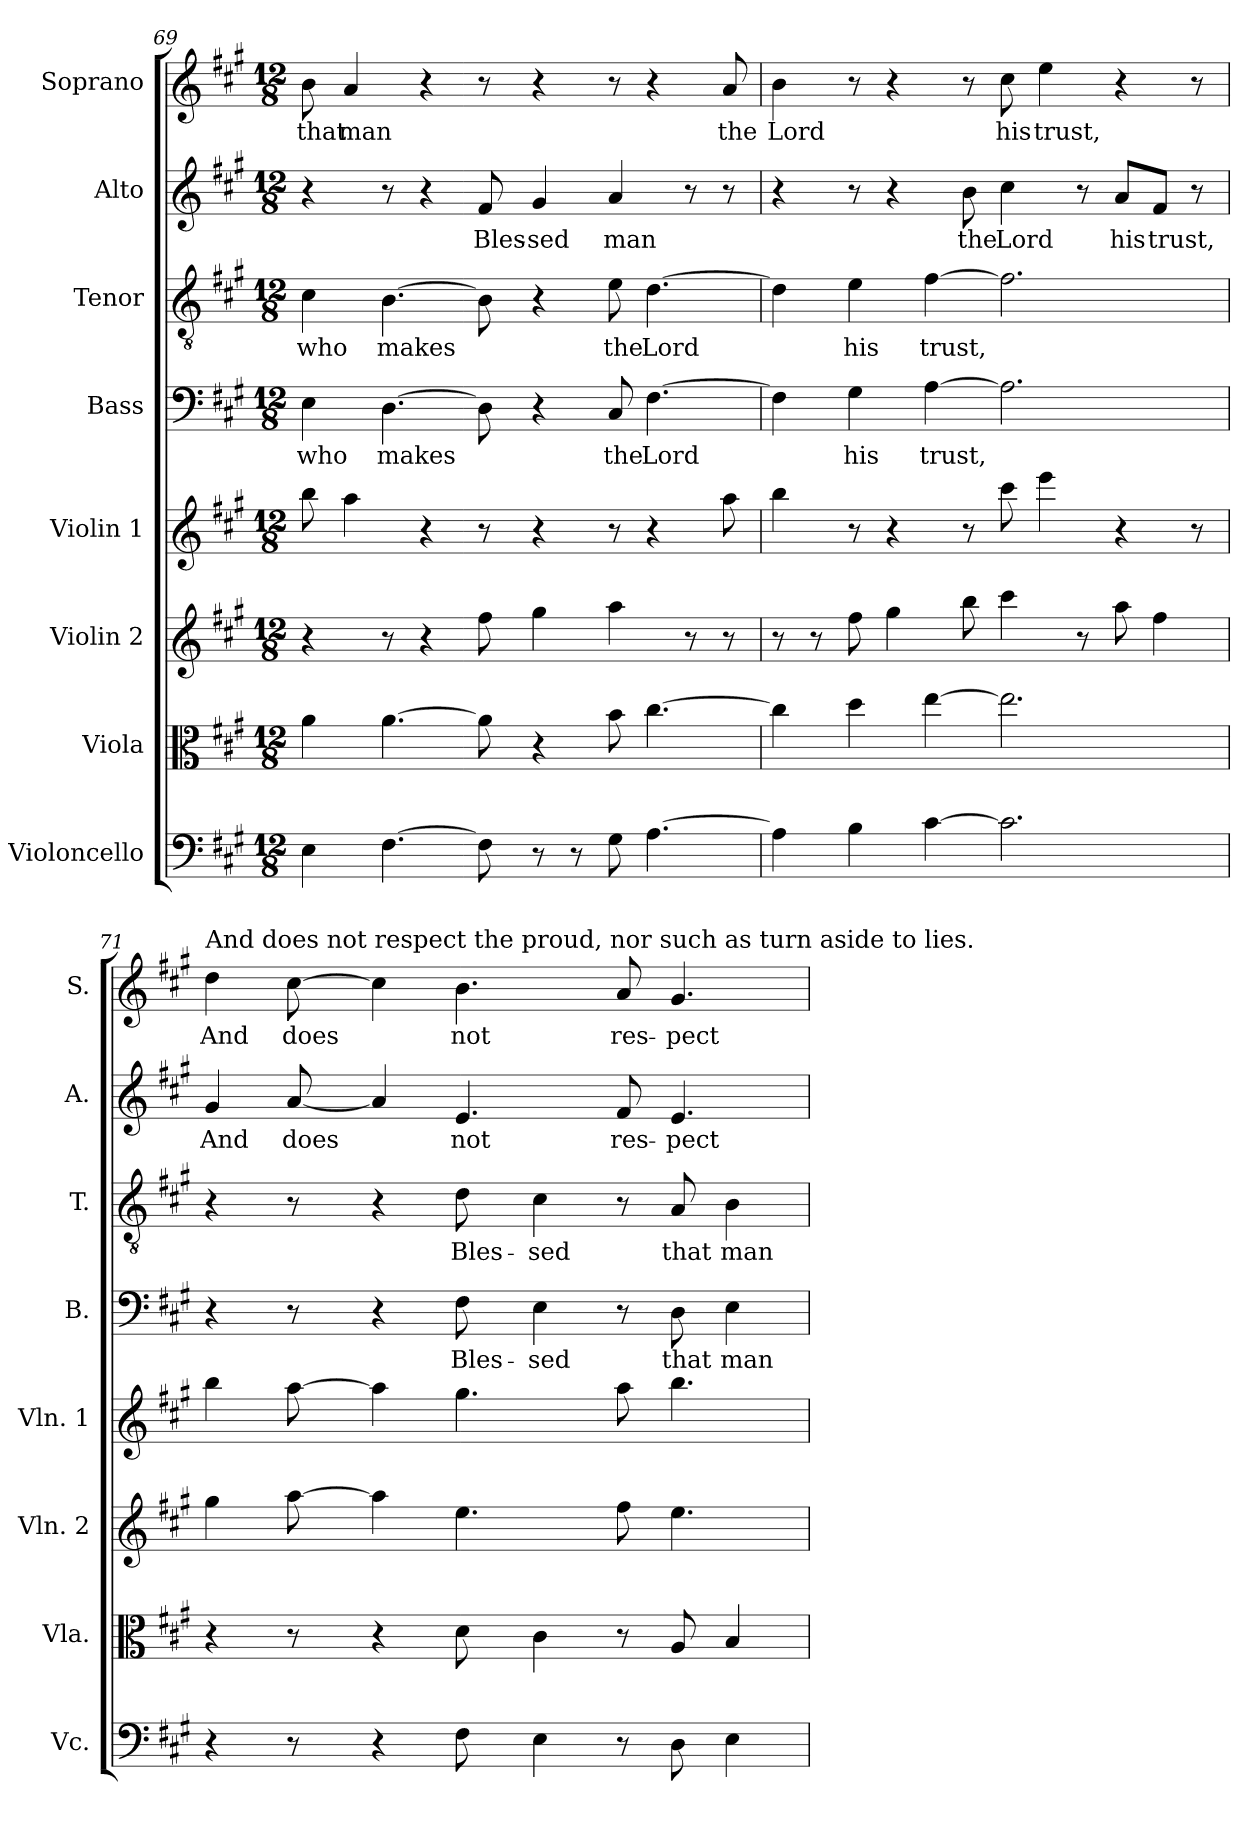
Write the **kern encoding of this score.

**kern	**kern	**kern	**kern	**kern	**text	**kern	**text	**kern	**text	**kern	**text
*part8	*part7	*part6	*part5	*part4	*part4	*part3	*part3	*part2	*part2	*part1	*part1
*staff8	*staff7	*staff6	*staff5	*staff4	*staff4	*staff3	*staff3	*staff2	*staff2	*staff1	*staff1
*I"Violoncello	*I"Viola	*I"Violin 2	*I"Violin 1	*I"Bass	*	*I"Tenor	*	*I"Alto	*	*I"Soprano	*
*I'Vc.	*I'Vla.	*I'Vln. 2	*I'Vln. 1	*I'B.	*	*I'T.	*	*I'A.	*	*I'S.	*
*clefF4	*clefC3	*clefG2	*clefG2	*clefF4	*	*clefGv2	*	*clefG2	*	*clefG2	*
*k[f#c#g#]	*k[f#c#g#]	*k[f#c#g#]	*k[f#c#g#]	*k[f#c#g#]	*	*k[f#c#g#]	*	*k[f#c#g#]	*	*k[f#c#g#]	*
*M12/8	*M12/8	*M12/8	*M12/8	*M12/8	*	*M12/8	*	*M12/8	*	*M12/8	*
=69	=69	=69	=69	=69	=69	=69	=69	=69	=69	=69	=69
4E\	4a\	4r	8bb\	4E\	who	4c#\	who	4r	.	8b\	that
.	.	.	4aa\	.	.	.	.	.	.	4a/	man
[4.F#\	[4.a\	8r	.	[4.D\	makes	[4.B\	makes	8r	.	.	.
.	.	4r	4r	.	.	.	.	4r	.	4r	.
8F#\]	8a\]	8ff#\	8r	8D\]	.	8B\]	.	8f#/	Bles-	8r	.
8r	4r	4gg#\	4r	4r	.	4r	.	4g#/	-sed	4r	.
8r	.	.	.	.	.	.	.	.	.	.	.
8G#\	8b\	4aa\	8r	8C#/	the	8e\	the	4a/	man	8r	.
[4.A\	[4.cc#\	.	4r	[4.F#\	Lord	[4.d\	Lord	.	.	4r	.
.	.	8r	.	.	.	.	.	8r	.	.	.
.	.	8r	8aa\	.	.	.	.	8r	.	8a/	the
!!LO:PB:g=z
=70	=70	=70	=70	=70	=70	=70	=70	=70	=70	=70	=70
4A\]	4cc#\]	8r	4bb\	4F#\]	.	4d\]	.	4r	.	4b\	Lord
.	.	8r	.	.	.	.	.	.	.	.	.
4B\	4dd\	8ff#\	8r	4G#\	his	4e\	his	8r	.	8r	.
.	.	4gg#\	4r	.	.	.	.	4r	.	4r	.
[4c#\	[4ee\	.	.	[4A\	trust,	[4f#\	trust,	.	.	.	.
.	.	8bb\	8r	.	.	.	.	8b\	the	8r	.
2.c#\]	2.ee\]	4ccc#\	8ccc#\	2.A\]	.	2.f#\]	.	4cc#\	Lord	8cc#\	his
.	.	.	4eee\	.	.	.	.	.	.	4ee\	trust,
.	.	8r	.	.	.	.	.	8r	.	.	.
.	.	8aa\	4r	.	.	.	.	8a/L	his	4r	.
.	.	4ff#\	.	.	.	.	.	8f#/J	trust,	.	.
.	.	.	8r	.	.	.	.	8r	.	8r	.
=71	=71	=71	=71	=71	=71	=71	=71	=71	=71	=71	=71
!	!	!	!	!	!	!	!	!	!	!LO:TX:a:t=And does not respect the proud, nor such as turn aside to lies.	!
4r	4r	4gg#\	4bb\	4r	.	4r	.	4g#/	And	4dd\	And
8r	8r	[8aa\	[8aa\	8r	.	8r	.	[8a/	does	[8cc#\	does
4r	4r	4aa\]	4aa\]	4r	.	4r	.	4a/]	.	4cc#\]	.
8F#\	8d\	4.ee\	4.gg#\	8F#\	Bles-	8d\	Bles-	4.e/	not	4.b\	not
4E\	4c#\	.	.	4E\	-sed	4c#\	-sed	.	.	.	.
8r	8r	8ff#\	8aa\	8r	.	8r	.	8f#/	res-	8a/	res-
8D\	8A/	4.ee\	4.bb\	8D\	that	8A/	that	4.e/	-pect	4.g#/	-pect
4E\	4B/	.	.	4E\	man	4B\	man	.	.	.	.
=	=	=	=	=	=	=	=	=	=	=	=
*-	*-	*-	*-	*-	*-	*-	*-	*-	*-	*-	*-
